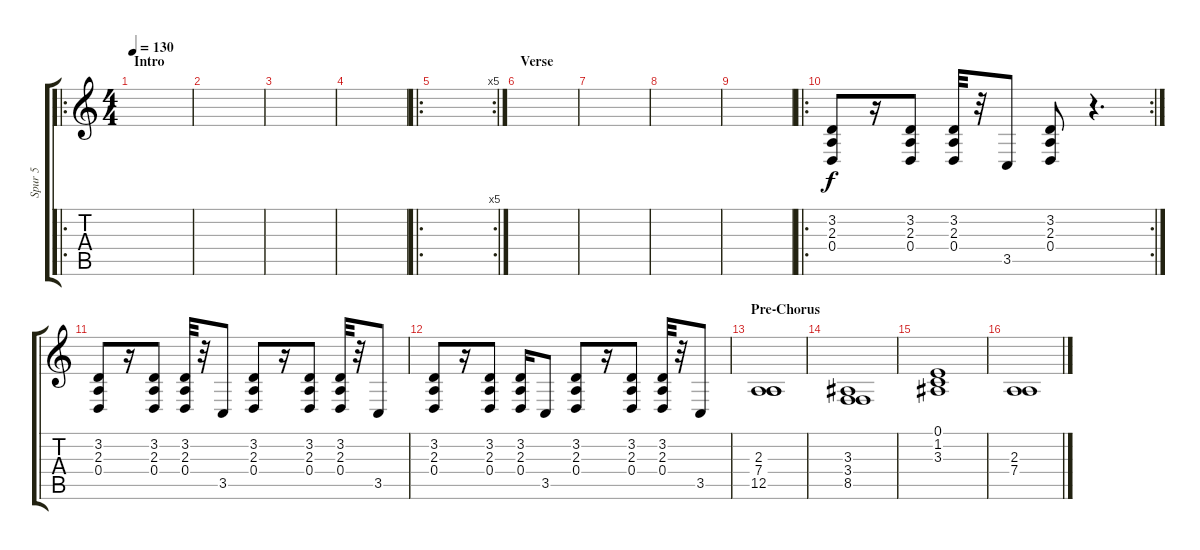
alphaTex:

\track ("Spur 5" "Spur 5") {instrument reedorgan}
\staff {score tabs}
\tuning (E4 B3 G3 D3 A2 E2) {hide}
\ro
\ts (4 4)
\section ("" "Intro")
\tempo 130
\clef g2
\ks c
|
|
|
|
\ro
\rc 5
|
\section ("" "Verse ")
|
|
|
|
\ro
\rc 2
(3.2 2.3 0.4).8 r.16 (3.2 2.3 0.4).8 (3.2 2.3 0.4).32 r.32 3.5.8 (3.2 2.3 0.4).8 r.4{d} |
(3.2 2.3 0.4).8 r.16 (3.2 2.3 0.4).8 (3.2 2.3 0.4).32 r.32 3.5.8 (3.2 2.3 0.4).8 r.16 (3.2 2.3 0.4).8 (3.2 2.3 0.4).32 r.32 3.5.8 |
(3.2 2.3 0.4).8 r.16 (3.2 2.3 0.4).8 (3.2 2.3 0.4).16 3.5.8 (3.2 2.3 0.4).8 r.16 (3.2 2.3 0.4).8 (3.2 2.3 0.4).32 r.32 3.5.8 |
\section ("" "Pre-Chorus")
(2.3 7.4 12.5).1 |
(3.3 3.4 8.5).1 |
(0.1 1.2 3.3).1 |
(2.3 7.4).1
